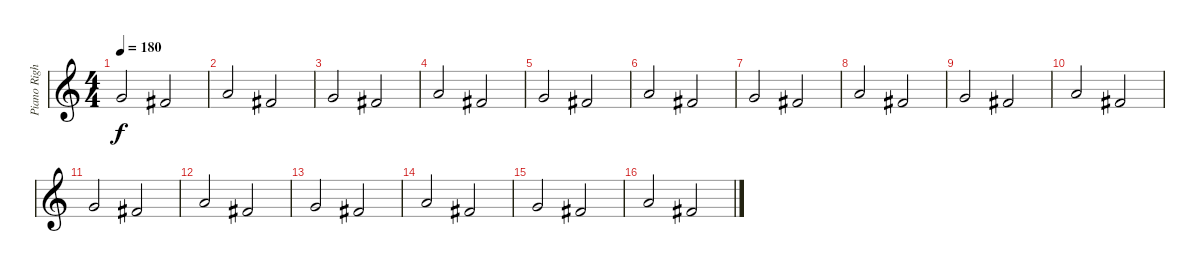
\track ("Piano Right" "Piano Righ") {instrument acousticgrandpiano}
\staff {score}
\tuning (E4 B3 G3 D3 A2 E2) {hide}
\ts (4 4)
\tempo 180
\clef g2
\ks c
3.1.2{dy f} 2.1.2 |
5.1.2 2.1.2 |
3.1.2 2.1.2 |
5.1.2 2.1.2 |
3.1.2 2.1.2 |
5.1.2 2.1.2 |
3.1.2 2.1.2 |
5.1.2 2.1.2 |
3.1.2 2.1.2 |
5.1.2 2.1.2 |
3.1.2 2.1.2 |
5.1.2 2.1.2 |
3.1.2 2.1.2 |
5.1.2 2.1.2 |
3.1.2 2.1.2 |
5.1.2 2.1.2
